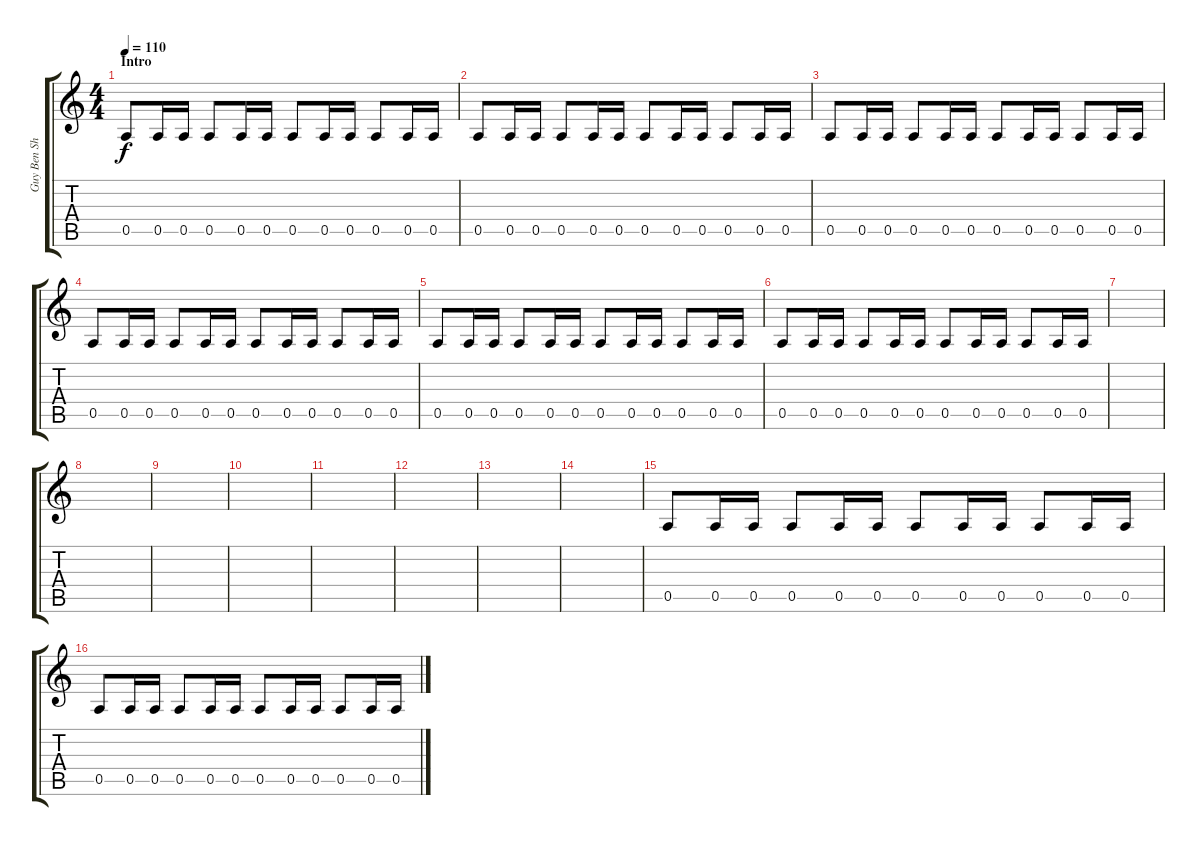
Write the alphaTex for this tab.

\track ("Guy Ben Shitrit" "Guy Ben Sh") {instrument distortionguitar}
\staff {score tabs}
\tuning (E4 B3 G3 D3 A2 E2) {hide}
\ts (4 4)
\section ("" "Intro")
\tempo 110
\clef g2
\ks c
0.5.8{dy f balance 8 instrument electricguitarmuted} 0.5.16 0.5.16 0.5.8 0.5.16 0.5.16 0.5.8 0.5.16 0.5.16 0.5.8 0.5.16 0.5.16 |
0.5.8 0.5.16 0.5.16 0.5.8 0.5.16 0.5.16 0.5.8 0.5.16 0.5.16 0.5.8 0.5.16 0.5.16 |
0.5.8 0.5.16 0.5.16 0.5.8 0.5.16 0.5.16 0.5.8 0.5.16 0.5.16 0.5.8 0.5.16 0.5.16 |
0.5.8 0.5.16 0.5.16 0.5.8 0.5.16 0.5.16 0.5.8 0.5.16 0.5.16 0.5.8 0.5.16 0.5.16 |
0.5.8 0.5.16 0.5.16 0.5.8 0.5.16 0.5.16 0.5.8 0.5.16 0.5.16 0.5.8 0.5.16 0.5.16 |
0.5.8 0.5.16 0.5.16 0.5.8 0.5.16 0.5.16 0.5.8 0.5.16 0.5.16 0.5.8 0.5.16 0.5.16 |
|
|
|
|
|
|
|
|
0.5.8{volume 10 instrument electricguitarmuted} 0.5.16 0.5.16 0.5.8 0.5.16 0.5.16 0.5.8 0.5.16 0.5.16 0.5.8 0.5.16 0.5.16 |
0.5.8 0.5.16 0.5.16 0.5.8 0.5.16 0.5.16 0.5.8 0.5.16 0.5.16 0.5.8 0.5.16 0.5.16
